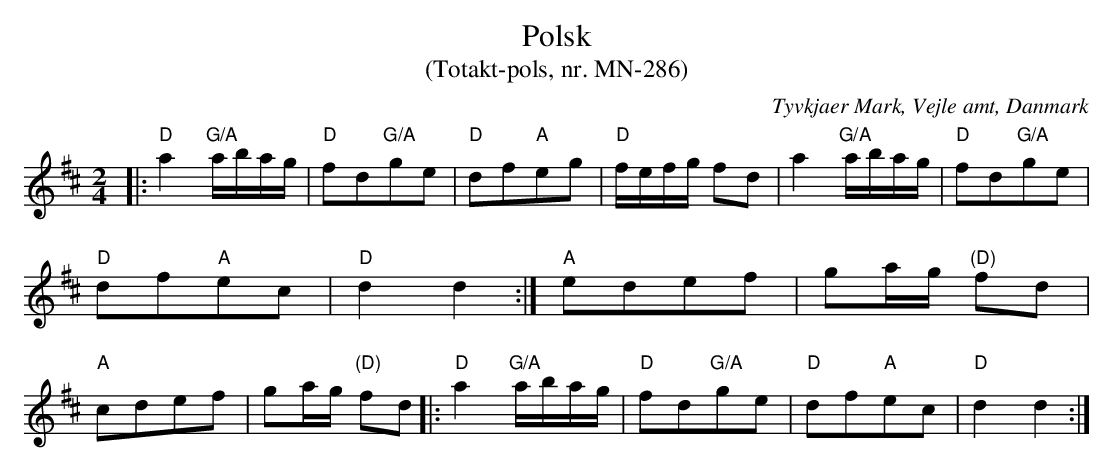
X:1
T:Polsk
T:(Totakt-pols, nr. MN-286)
O:Tyvkjaer Mark, Vejle amt, Danmark
M:2/4
L:1/8
K:D
|: "D"a2 "G/A"a/b/a/g/ | "D"fd"G/A"ge | "D"df"A"eg | "D"f/e/f/g/ fd | a2 "G/A"a/b/a/g/ | "D"fd"G/A"ge | "D"df"A"ec | "D"d2 d2 :| "A"edef | ga/g/ "(D)"fd | "A"cdef | ga/g/ "(D)"fd |: "D"a2 "G/A"a/b/a/g/ | "D"fd"G/A"ge | "D"df"A"ec | "D"d2 d2 :|
